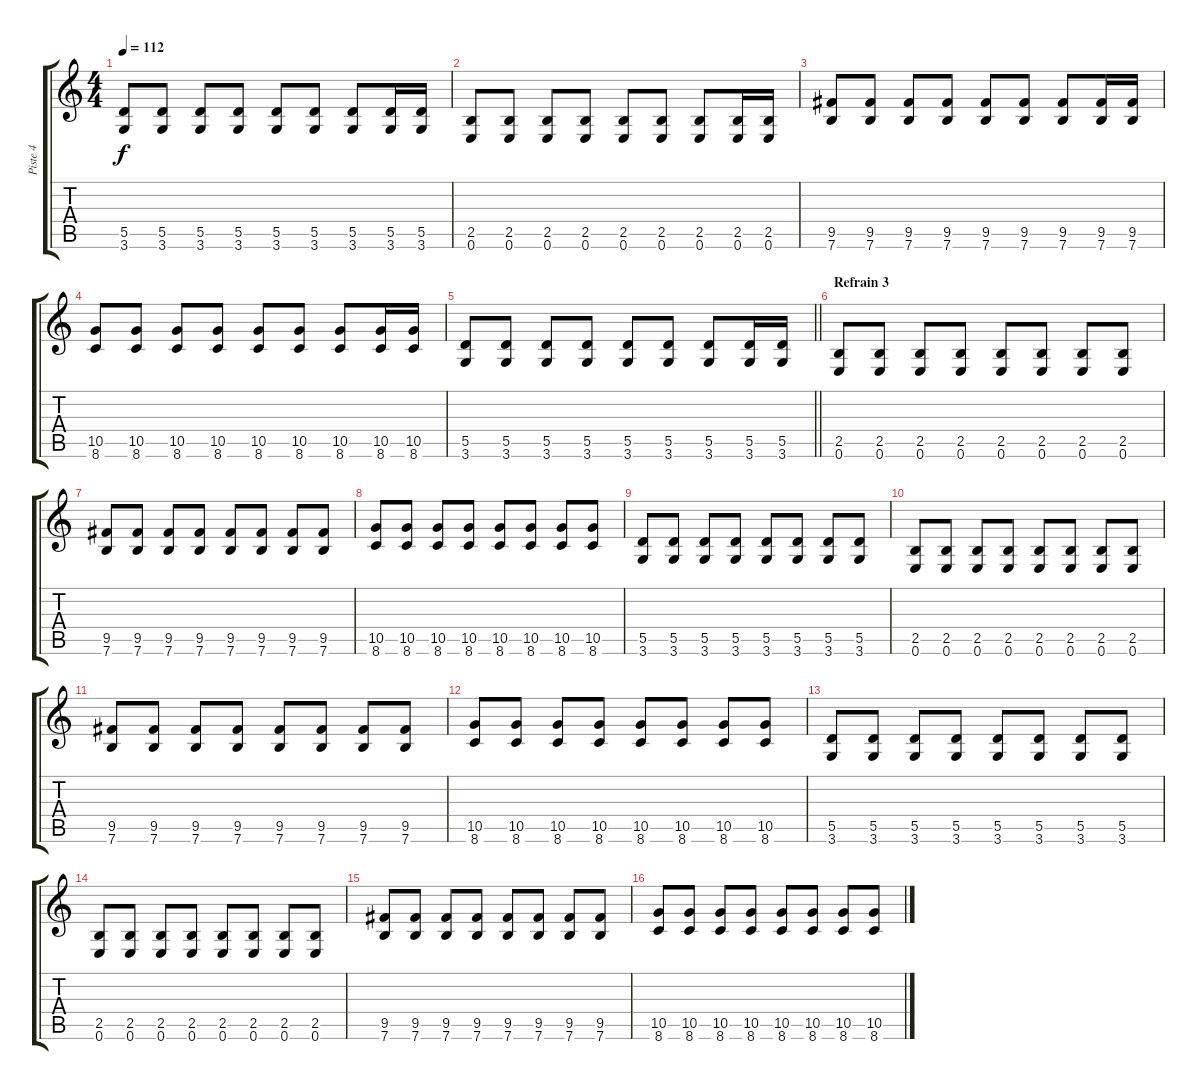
\track ("Piste 4" "Piste 4") {instrument overdrivenguitar}
\staff {score tabs}
\tuning (E4 B3 G3 D3 A2 E2) {hide}
\ts (4 4)
\tempo 112
\clef g2
\ks c
(5.5 3.6).8{dy f} (5.5 3.6).8 (5.5 3.6).8 (5.5 3.6).8 (5.5 3.6).8 (5.5 3.6).8 (5.5 3.6).8 (5.5 3.6).16 (5.5 3.6).16 |
(2.5 0.6).8 (2.5 0.6).8 (2.5 0.6).8 (2.5 0.6).8 (2.5 0.6).8 (2.5 0.6).8 (2.5 0.6).8 (2.5 0.6).16 (2.5 0.6).16 |
(9.5 7.6).8 (9.5 7.6).8 (9.5 7.6).8 (9.5 7.6).8 (9.5 7.6).8 (9.5 7.6).8 (9.5 7.6).8 (9.5 7.6).16 (9.5 7.6).16 |
(10.5 8.6).8 (10.5 8.6).8 (10.5 8.6).8 (10.5 8.6).8 (10.5 8.6).8 (10.5 8.6).8 (10.5 8.6).8 (10.5 8.6).16 (10.5 8.6).16 |
\barLineRight lightlight
(5.5 3.6).8 (5.5 3.6).8 (5.5 3.6).8 (5.5 3.6).8 (5.5 3.6).8 (5.5 3.6).8 (5.5 3.6).8 (5.5 3.6).16 (5.5 3.6).16 |
\section ("" "Refrain 3")
(2.5 0.6).8 (2.5 0.6).8 (2.5 0.6).8 (2.5 0.6).8 (2.5 0.6).8 (2.5 0.6).8 (2.5 0.6).8 (2.5 0.6).8 |
(9.5 7.6).8 (9.5 7.6).8 (9.5 7.6).8 (9.5 7.6).8 (9.5 7.6).8 (9.5 7.6).8 (9.5 7.6).8 (9.5 7.6).8 |
(10.5 8.6).8 (10.5 8.6).8 (10.5 8.6).8 (10.5 8.6).8 (10.5 8.6).8 (10.5 8.6).8 (10.5 8.6).8 (10.5 8.6).8 |
(5.5 3.6).8 (5.5 3.6).8 (5.5 3.6).8 (5.5 3.6).8 (5.5 3.6).8 (5.5 3.6).8 (5.5 3.6).8 (5.5 3.6).8 |
(2.5 0.6).8 (2.5 0.6).8 (2.5 0.6).8 (2.5 0.6).8 (2.5 0.6).8 (2.5 0.6).8 (2.5 0.6).8 (2.5 0.6).8 |
(9.5 7.6).8 (9.5 7.6).8 (9.5 7.6).8 (9.5 7.6).8 (9.5 7.6).8 (9.5 7.6).8 (9.5 7.6).8 (9.5 7.6).8 |
(10.5 8.6).8 (10.5 8.6).8 (10.5 8.6).8 (10.5 8.6).8 (10.5 8.6).8 (10.5 8.6).8 (10.5 8.6).8 (10.5 8.6).8 |
(5.5 3.6).8 (5.5 3.6).8 (5.5 3.6).8 (5.5 3.6).8 (5.5 3.6).8 (5.5 3.6).8 (5.5 3.6).8 (5.5 3.6).8 |
(2.5 0.6).8 (2.5 0.6).8 (2.5 0.6).8 (2.5 0.6).8 (2.5 0.6).8 (2.5 0.6).8 (2.5 0.6).8 (2.5 0.6).8 |
(9.5 7.6).8 (9.5 7.6).8 (9.5 7.6).8 (9.5 7.6).8 (9.5 7.6).8 (9.5 7.6).8 (9.5 7.6).8 (9.5 7.6).8 |
(10.5 8.6).8 (10.5 8.6).8 (10.5 8.6).8 (10.5 8.6).8 (10.5 8.6).8 (10.5 8.6).8 (10.5 8.6).8 (10.5 8.6).8
